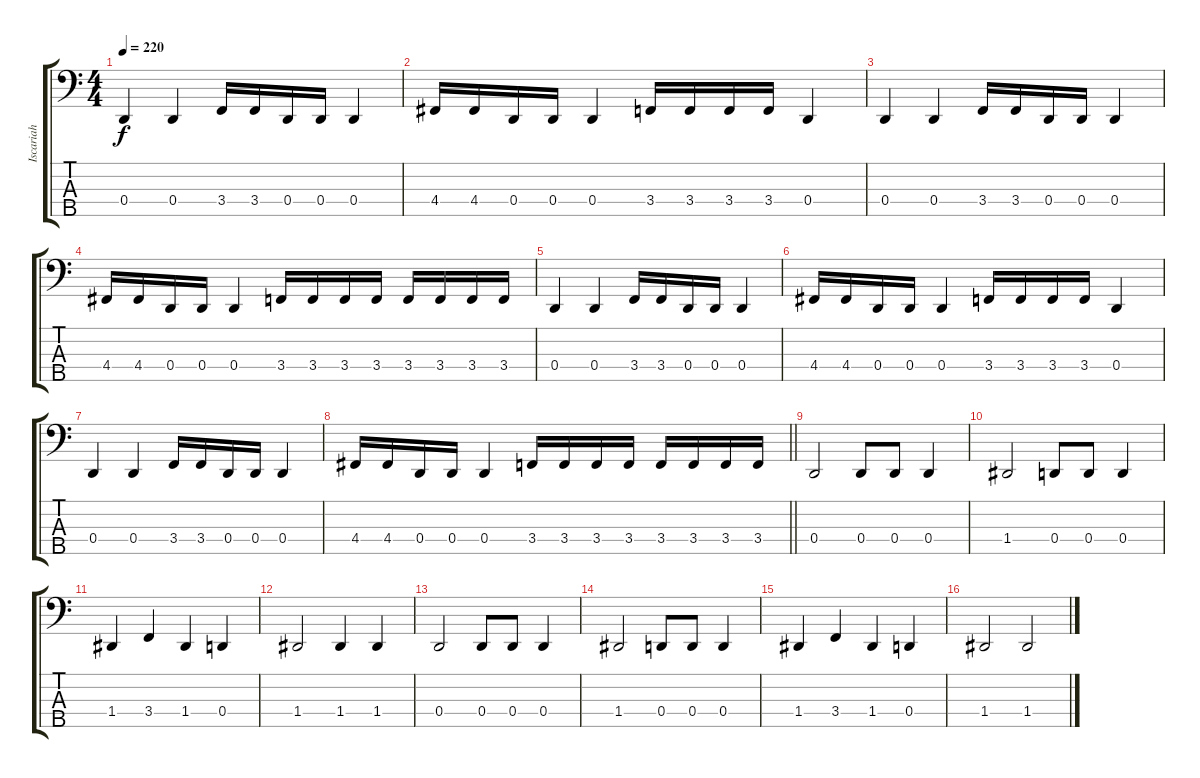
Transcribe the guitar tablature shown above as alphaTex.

\track ("Iscariah" "Iscariah") {instrument electricbasspick}
\staff {score tabs}
\tuning (F2 C2 G1 D1 A0) {hide}
\ts (4 4)
\tempo 220
\clef f4
\ks c
0.4.4{dy f} 0.4.4 3.4.16 3.4.16 0.4.16 0.4.16 0.4.4 |
4.4.16 4.4.16 0.4.16 0.4.16 0.4.4 3.4.16 3.4.16 3.4.16 3.4.16 0.4.4 |
0.4.4 0.4.4 3.4.16 3.4.16 0.4.16 0.4.16 0.4.4 |
4.4.16 4.4.16 0.4.16 0.4.16 0.4.4 3.4.16 3.4.16 3.4.16 3.4.16 3.4.16 3.4.16 3.4.16 3.4.16 |
0.4.4 0.4.4 3.4.16 3.4.16 0.4.16 0.4.16 0.4.4 |
4.4.16 4.4.16 0.4.16 0.4.16 0.4.4 3.4.16 3.4.16 3.4.16 3.4.16 0.4.4 |
0.4.4 0.4.4 3.4.16 3.4.16 0.4.16 0.4.16 0.4.4 |
\barLineRight lightlight
4.4.16 4.4.16 0.4.16 0.4.16 0.4.4 3.4.16 3.4.16 3.4.16 3.4.16 3.4.16 3.4.16 3.4.16 3.4.16 |
0.4.2 0.4.8 0.4.8 0.4.4 |
1.4.2 0.4.8 0.4.8 0.4.4 |
1.4.4 3.4.4 1.4.4 0.4.4 |
1.4.2 1.4.4 1.4.4 |
0.4.2 0.4.8 0.4.8 0.4.4 |
1.4.2 0.4.8 0.4.8 0.4.4 |
1.4.4 3.4.4 1.4.4 0.4.4 |
1.4.2 1.4.2
